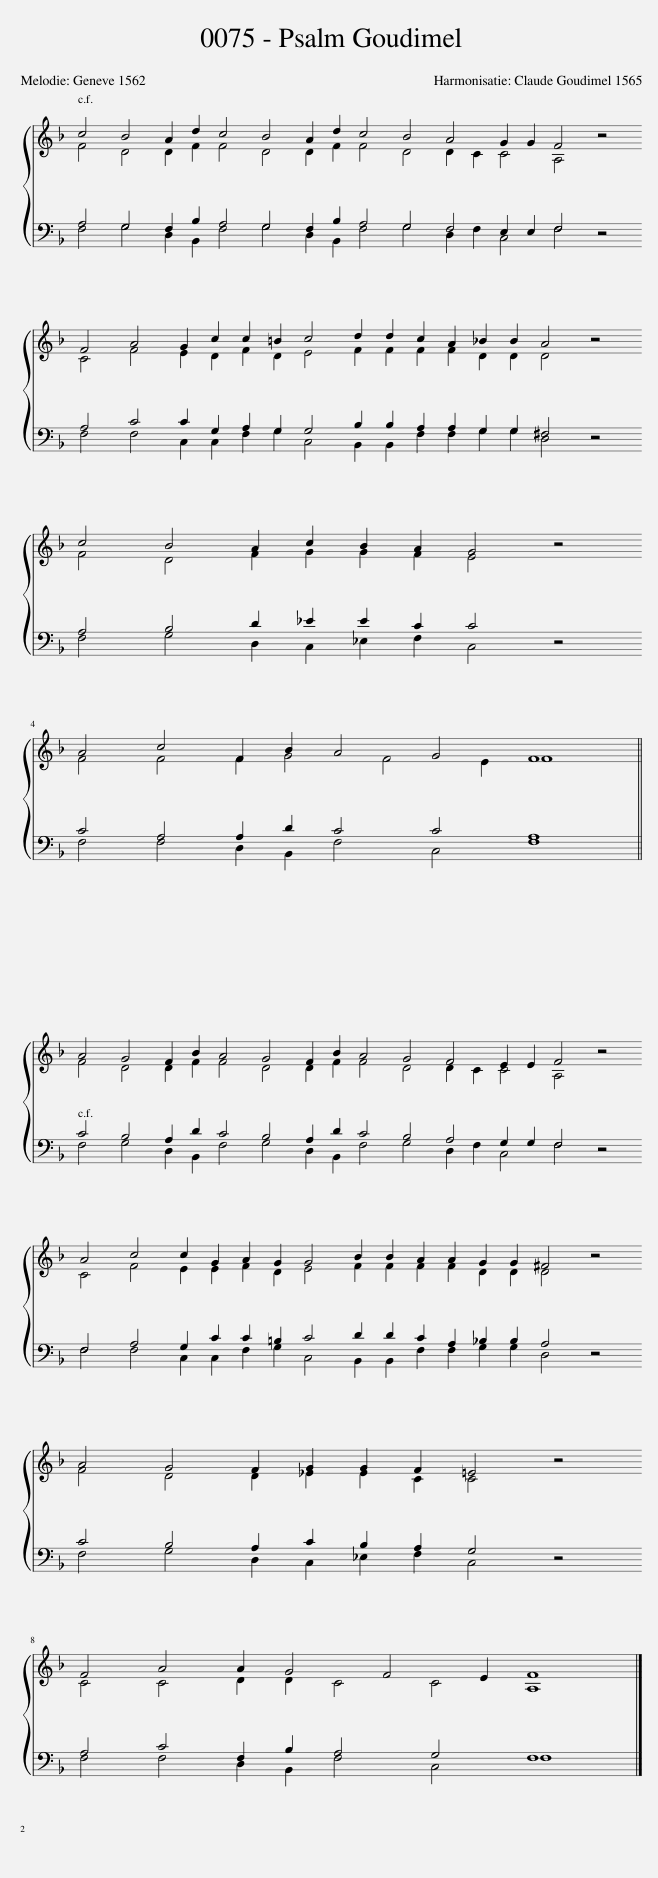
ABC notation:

X:1
%%score { ( 1 2 ) | ( 3 4 ) }
L:1/8
M:24/4
I:linebreak $
K:F
V:1 treble
V:2 treble
V:3 bass
V:4 bass
V:1
 c4 B4 A2 d2 c4 B4 A2 d2 c4 B4 A4 G2 G2 F4 z4 |$ F4 A4 G2 c2 c2 =B2 c4 d2 d2 c2 A2 _B2 B2 A4 z4 |$ c4 B4 A2 c2 B2 A2 G4 z4 |$ A4 c4 F2 B2 A4 G4 F8 ||$ A4 G4 F2 B2 A4 G4 F2 B2 A4 G4 F4 E2 E2 F4 z4 |$ %5
 A4 c4 c2 G2 A2 G2 G4 B2 B2 A2 A2 G2 G2 ^F4 z4 |$ A4 G4 F2 G2 G2 F2 =E4 z4 |$ F4 A4 A2 G4 F4 E2 F8 |] %8
V:2
 F4 D4 D2 F2 F4 D4 D2 F2 F4 D4 D2 C2 C4 A,4 x4 |$ C4 F4 E2 D2 F2 D2 E4 F2 F2 F2 F2 D2 D2 D4 x4 |$ F4 D4 F2 G2 G2 F2 E4 x4 |$ F4 F4 F2 G4 F4 E2 F8 ||$ F4 D4 D2 F2 F4 D4 D2 F2 F4 D4 D2 C2 C4 A,4 x4 |$ %5
 C4 F4 E2 E2 F2 D2 E4 F2 F2 F2 F2 D2 D2 D4 x4 |$ F4 D4 D2 _E2 E2 C2 C4 x4 |$ C4 C4 D2 D2 C4 C4 A,8 |] %8
V:3
 A,4 G,4 F,2 B,2 A,4 G,4 F,2 B,2 A,4 G,4 F,4 E,2 E,2 F,4 z4 |$ A,4 C4 C2 G,2 A,2 G,2 G,4 B,2 B,2 A,2 A,2 G,2 G,2 ^F,4 z4 |$ A,4 B,4 D2 _E2 E2 C2 C4 z4 |$ C4 A,4 A,2 D2 C4 C4 A,8 ||$ C4 B,4 A,2 D2 C4 B,4 A,2 D2 C4 B,4 A,4 G,2 G,2 F,4 z4 |$ %5
 F,4 A,4 G,2 C2 C2 =B,2 C4 D2 D2 C2 A,2 _B,2 B,2 A,4 z4 |$ C4 B,4 A,2 C2 B,2 A,2 G,4 z4 |$ A,4 C4 F,2 B,2 A,4 G,4 F,8 |] %8
V:4
 F,4 G,4 D,2 B,,2 F,4 G,4 D,2 B,,2 F,4 G,4 D,2 F,2 C,4 F,4 x4 |$ F,4 F,4 C,2 C,2 F,2 G,2 C,4 B,,2 B,,2 F,2 F,2 G,2 G,2 D,4 x4 |$ F,4 G,4 D,2 C,2 _E,2 F,2 C,4 x4 |$ F,4 F,4 D,2 B,,2 F,4 C,4 F,8 ||$ F,4 G,4 D,2 B,,2 F,4 G,4 D,2 B,,2 F,4 G,4 D,2 F,2 C,4 F,4 x4 |$ %5
 F,4 F,4 C,2 C,2 F,2 G,2 C,4 B,,2 B,,2 F,2 F,2 G,2 G,2 D,4 x4 |$ F,4 G,4 D,2 C,2 _E,2 F,2 C,4 x4 |$ F,4 F,4 D,2 B,,2 F,4 C,4 F,8 |] %8
